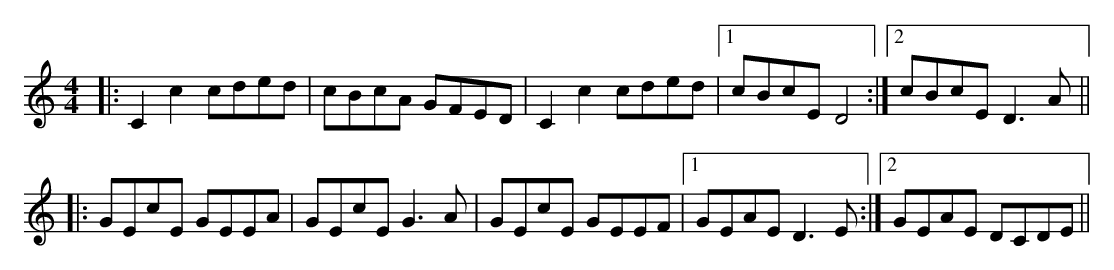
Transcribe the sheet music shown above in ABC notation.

X:1
M:4/4
K:C
|:C2c2cded|cBcA GFED|C2c2cded|1 cBcED4:|2 cBcED3A||
|:GEcE GEEA|GEcEG3A|GEcE GEEF|1 GEAE D3E:|2 GEAE DCDE||
